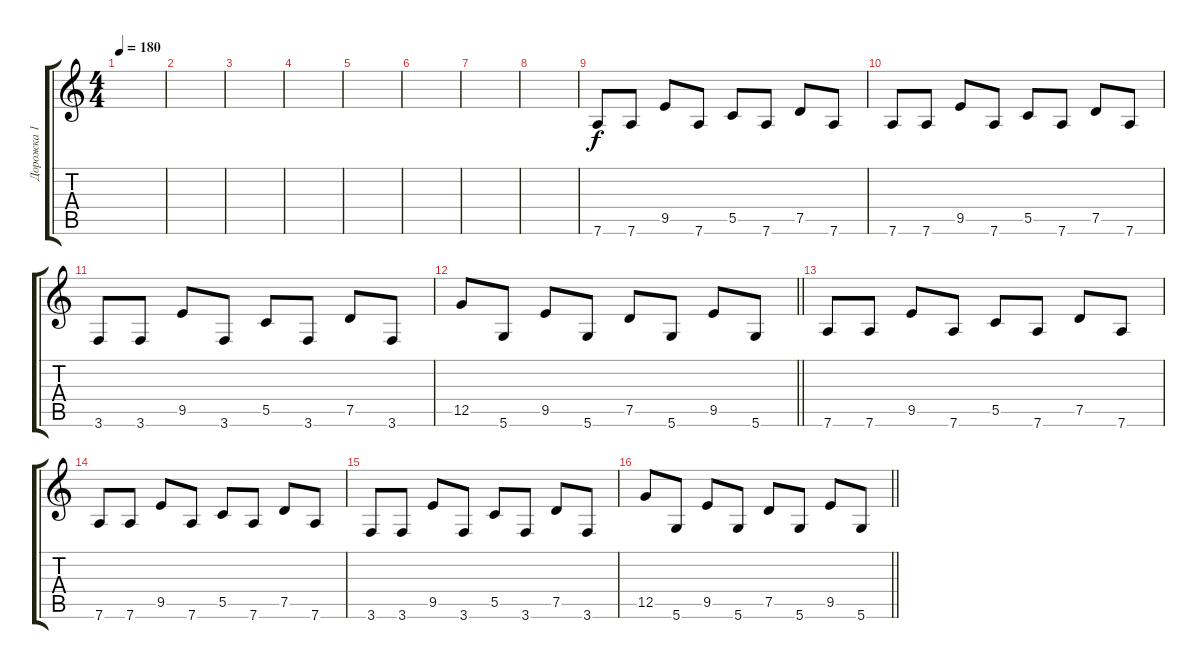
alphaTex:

\track ("Дорожка 1" "Дорожка 1") {instrument overdrivenguitar}
\staff {score tabs}
\tuning (D4 A3 F3 C3 G2 D2) {hide}
\ts (4 4)
\tempo 180
\clef g2
\ks c
|
|
|
|
|
|
|
|
7.6.8 7.6.8 9.5.8 7.6.8 5.5.8 7.6.8 7.5.8 7.6.8 |
7.6.8 7.6.8 9.5.8 7.6.8 5.5.8 7.6.8 7.5.8 7.6.8 |
3.6.8 3.6.8 9.5.8 3.6.8 5.5.8 3.6.8 7.5.8 3.6.8 |
\barLineRight lightlight
12.5.8 5.6.8 9.5.8 5.6.8 7.5.8 5.6.8 9.5.8 5.6.8 |
7.6.8 7.6.8 9.5.8 7.6.8 5.5.8 7.6.8 7.5.8 7.6.8 |
7.6.8 7.6.8 9.5.8 7.6.8 5.5.8 7.6.8 7.5.8 7.6.8 |
3.6.8 3.6.8 9.5.8 3.6.8 5.5.8 3.6.8 7.5.8 3.6.8 |
\barLineRight lightlight
12.5.8 5.6.8 9.5.8 5.6.8 7.5.8 5.6.8 9.5.8 5.6.8
